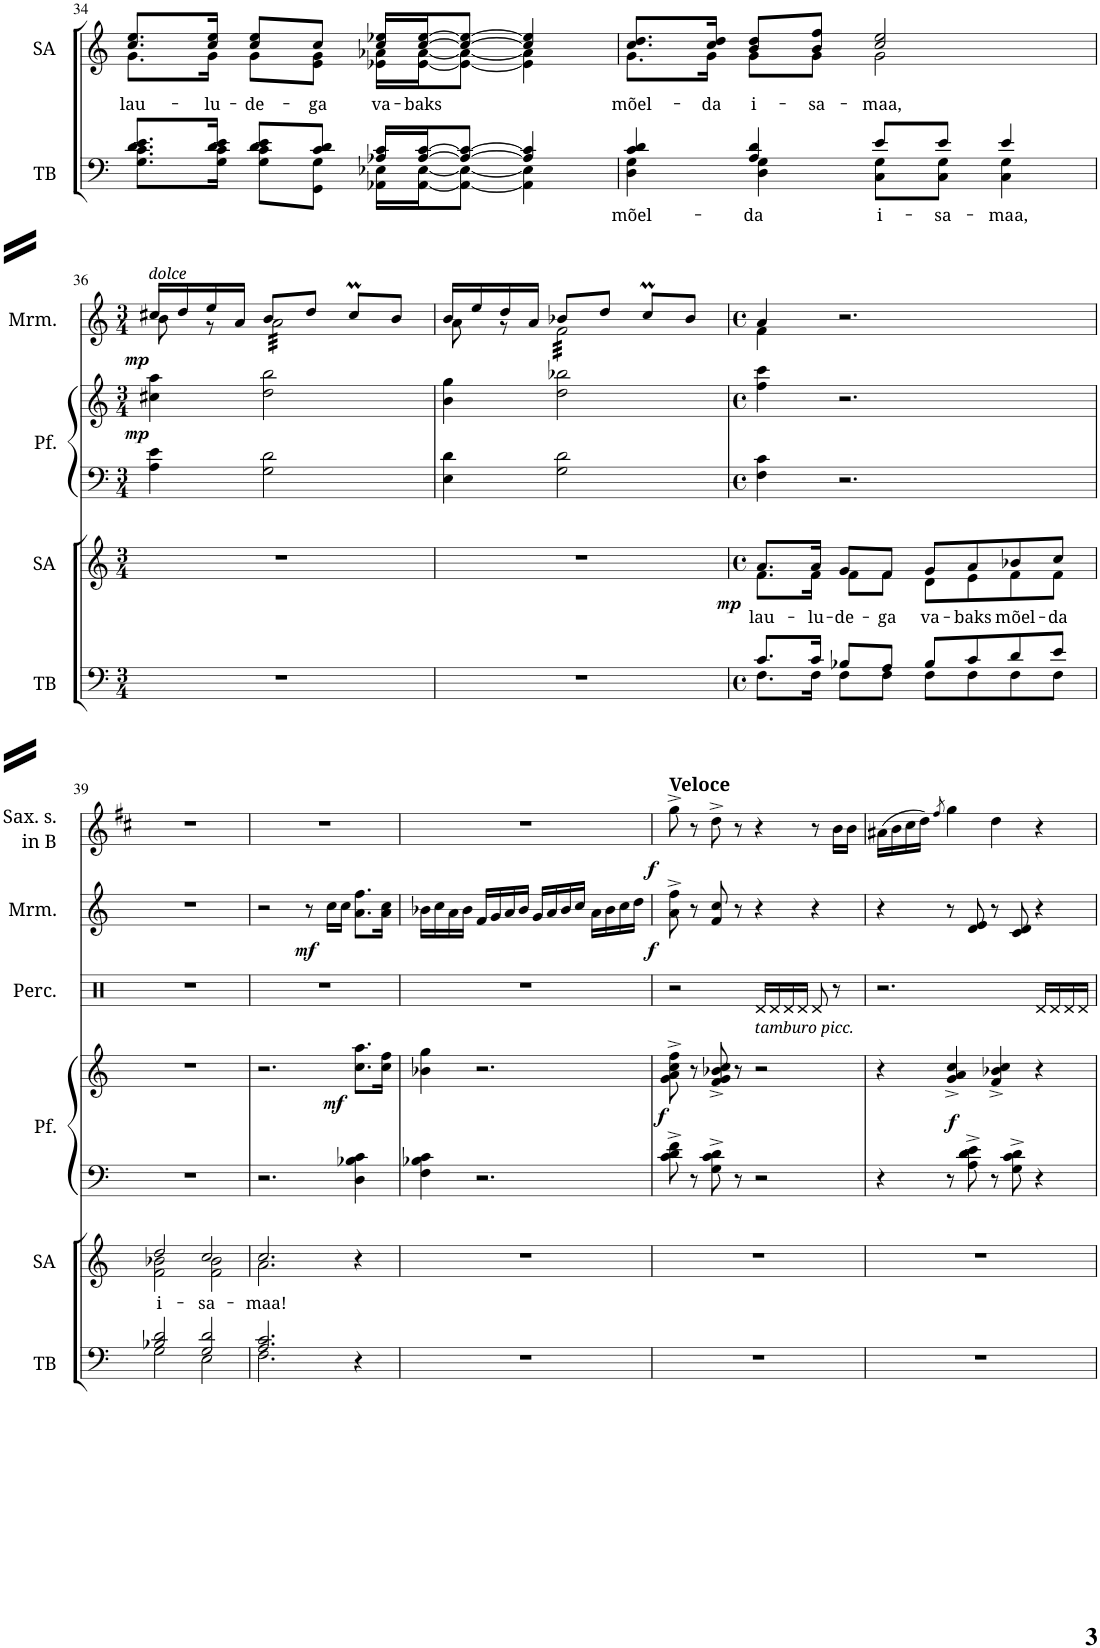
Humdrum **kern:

**kern	**text	**kern	**text	**dynam	**kern	**kern	**dynam	**kern	**dynam	**kern	**dynam
*part5	*part5	*part4	*part4	*part4	*part3	*part3	*part3	*part2	*part2	*part1	*part1
*staff6	*staff6	*staff5	*staff5	*staff5	*staff4	*staff3	*staff3/4	*staff2	*staff2	*staff1	*staff1
*I"Coro TB	*	*I"Coro SA	*	*	*I"Pianoforte	*	*	*I"Marimba	*	*I"Saxofono soprano in B	*
*I'TB	*	*I'SA	*	*	*I'Pf.	*	*	*I'Mrm.	*	*I'Sax. s. in B	*
!!LO:PB:g=z
*clefF4	*	*clefG2	*	*	*clefF4	*clefG2	*	*clefG2	*	*clefG2	*
*	*	*	*	*	*	*	*	*	*	*Trd1c2	*
*k[]	*	*k[]	*	*	*k[]	*k[]	*	*k[]	*	*k[f#c#]	*
*M4/4	*	*M4/4	*	*	*M4/4	*M4/4	*	*M4/4	*	*M4/4	*
=34	=34	=34	=34	=34	=34	=34	=34	=34	=34	=34	=34
*^	*	*	*	*	*	*	*	*	*	*	*
!	!	!	!	!LO:LY:b	!	!	!	!	!	!	!	!
*	*	*	*^	*	*	*	*	*	*	*	*	*
8.d/ 8.e/L	8.G\ 8.c\L	.	8.cc/ 8.ee/L	8.g\L	lau-	.	1r	1r	.	1r	.	1r	.
!	!	!	!	!	!LO:LY:b	!	!	!	!	!	!	!	!
16d/ 16e/Jk	16G\ 16c\Jk	.	16cc/ 16ee/Jk	16g\Jk	-lu-	.	.	.	.	.	.	.	.
!	!	!	!	!	!LO:LY:b	!	!	!	!	!	!	!	!
8d/ 8e/L	8G\ 8c\L	.	8cc/ 8ee/L	8g\L	-de-	.	.	.	.	.	.	.	.
!	!	!	!	!	!LO:LY:b	!	!	!	!	!	!	!	!
8c/ 8d/J	8GG\ 8G\J	.	8cc/J	8e\ 8g\J	-ga	.	.	.	.	.	.	.	.
!	!	!	!	!	!LO:LY:b	!	!	!	!	!	!	!	!
16A-X/ 16c/LL	16AA-X\ 16E-X\LL	.	16cc/ 16ee-X/LL	16e-X\ 16a-X\LL	va-	.	.	.	.	.	.	.	.
!	!	!	!	!	!LO:LY:b	!	!	!	!	!	!	!	!
[16A-/ [16c/J	[16AA-\ [16E-\J	.	[16cc/ [16ee-/J	[16e-\ [16a-\J	-baks	.	.	.	.	.	.	.	.
8A-/_ 8c/_J	8AA-\_ 8E-\_J	.	8cc/_ 8ee-/_J	8e-\_ 8a-\_J	.	.	.	.	.	.	.	.	.
4A-/] 4c/]	4AA-\] 4E-\]	.	4cc/] 4ee-/]	4e-\] 4a-\]	.	.	.	.	.	.	.	.	.
=35	=35	=35	=35	=35	=35	=35	=35	=35	=35	=35	=35	=35	=35
!	!	!LO:LY:b	!	!	!LO:LY:b	!	!	!	!	!	!	!	!
4c/ 4d/	4D\ 4G\	mõel-	8.cc/ 8.dd/L	8.g\L	mõel-	.	1r	1r	.	1r	.	1r	.
!	!	!	!	!	!LO:LY:b	!	!	!	!	!	!	!	!
.	.	.	16cc/ 16dd/Jk	16g\Jk	-da	.	.	.	.	.	.	.	.
!	!	!LO:LY:b	!	!	!LO:LY:b	!	!	!	!	!	!	!	!
4A/ 4d/	4D\ 4G\	-da	8b/ 8dd/L	8g\L	i-	.	.	.	.	.	.	.	.
!	!	!	!	!	!LO:LY:b	!	!	!	!	!	!	!	!
.	.	.	8b/ 8ff/J	8g\J	-sa-	.	.	.	.	.	.	.	.
!	!	!LO:LY:b	!	!	!LO:LY:b	!	!	!	!	!	!	!	!
8e/L	8C\ 8G\L	i-	2cc/ 2ee/	2g\	-maa,	.	.	.	.	.	.	.	.
!	!	!LO:LY:b	!	!	!	!	!	!	!	!	!	!	!
8e/J	8C\ 8G\J	-sa-	.	.	.	.	.	.	.	.	.	.	.
!	!	!LO:LY:b	!	!	!	!	!	!	!	!	!	!	!
4e/	4C\ 4G\	-maa,	.	.	.	.	.	.	.	.	.	.	.
*v	*v	*	*	*	*	*	*	*	*	*	*	*	*
*	*	*v	*v	*	*	*	*	*	*	*	*	*
!!LO:LB:g=z
=36	=36	=36	=36	=36	=36	=36	=36	=36	=36	=36	=36
*M3/4	*	*M3/4	*	*	*M3/4	*M3/4	*	*M3/4	*	*M3/4	*
*^	*	*	*	*	*	*	*	*^	*	*	*
!	!	!	!	!	!	!	!	!	!LO:TX:a:i:t=dolce	!	!	!	!
!	!	!	!	!	!	!	!	!LO:DY:b	!	!	!LO:DY:b	!	!
*v	*v	*	*	*	*	*	*	*	*	*	*	*	*
2.r	.	2.r	.	.	4A\ 4e\	4cc#X\ 4aa\	mp	16cc#X/LL	8b\	mp	2.r	.
.	.	.	.	.	.	.	.	16dd/	.	.	.	.
.	.	.	.	.	.	.	.	16ee/	8r	.	.	.
.	.	.	.	.	.	.	.	16a/JJ	.	.	.	.
*	*	*	*	*	*	*	*	*tremolo	*	*	*	*
.	.	.	.	.	2G\ 2d\	2dd\ 2bb\	.	8b/L	32a\LLL	.	.	.
.	.	.	.	.	.	.	.	.	32a\	.	.	.
.	.	.	.	.	.	.	.	.	32a\	.	.	.
.	.	.	.	.	.	.	.	.	32a\	.	.	.
.	.	.	.	.	.	.	.	8dd/J	32a\	.	.	.
.	.	.	.	.	.	.	.	.	32a\	.	.	.
.	.	.	.	.	.	.	.	.	32a\	.	.	.
.	.	.	.	.	.	.	.	.	32a\	.	.	.
.	.	.	.	.	.	.	.	8cc#m/L	32a\	.	.	.
.	.	.	.	.	.	.	.	.	32a\	.	.	.
.	.	.	.	.	.	.	.	.	32a\	.	.	.
.	.	.	.	.	.	.	.	.	32a\	.	.	.
.	.	.	.	.	.	.	.	8b/J	32a\	.	.	.
.	.	.	.	.	.	.	.	.	32a\	.	.	.
.	.	.	.	.	.	.	.	.	32a\	.	.	.
.	.	.	.	.	.	.	.	.	32a\JJJ	.	.	.
*	*	*	*	*	*	*	*	*Xtremolo	*	*	*	*
=37	=37	=37	=37	=37	=37	=37	=37	=37	=37	=37	=37	=37
2.r	.	2.r	.	.	4E\ 4d\	4b\ 4gg\	.	16b/LL	8a\	.	2.r	.
.	.	.	.	.	.	.	.	16ee/	.	.	.	.
.	.	.	.	.	.	.	.	16dd/	8r	.	.	.
.	.	.	.	.	.	.	.	16a/JJ	.	.	.	.
*	*	*	*	*	*	*	*	*tremolo	*	*	*	*
.	.	.	.	.	2G\ 2d\	2dd\ 2bb-X\	.	8b-X/L	32f\LLL	.	.	.
.	.	.	.	.	.	.	.	.	32f\	.	.	.
.	.	.	.	.	.	.	.	.	32f\	.	.	.
.	.	.	.	.	.	.	.	.	32f\	.	.	.
.	.	.	.	.	.	.	.	8dd/J	32f\	.	.	.
.	.	.	.	.	.	.	.	.	32f\	.	.	.
.	.	.	.	.	.	.	.	.	32f\	.	.	.
.	.	.	.	.	.	.	.	.	32f\	.	.	.
.	.	.	.	.	.	.	.	8ccM/L	32f\	.	.	.
.	.	.	.	.	.	.	.	.	32f\	.	.	.
.	.	.	.	.	.	.	.	.	32f\	.	.	.
.	.	.	.	.	.	.	.	.	32f\	.	.	.
.	.	.	.	.	.	.	.	8b-/J	32f\	.	.	.
.	.	.	.	.	.	.	.	.	32f\	.	.	.
.	.	.	.	.	.	.	.	.	32f\	.	.	.
.	.	.	.	.	.	.	.	.	32f\JJJ	.	.	.
*	*	*	*	*	*	*	*	*Xtremolo	*	*	*	*
=38	=38	=38	=38	=38	=38	=38	=38	=38	=38	=38	=38	=38
*M4/4	*	*M4/4	*	*	*M4/4	*M4/4	*	*M4/4	*	*	*M4/4	*
*met(c)	*	*met(c)	*	*	*met(c)	*met(c)	*	*met(c)	*	*	*met(c)	*
*^	*	*	*	*	*	*	*	*	*	*	*	*
!	!	!	!	!LO:LY:b	!LO:DY:b	!	!	!	!	!	!	!	!
*	*	*	*^	*	*	*	*	*	*	*	*	*	*
8.c/L	8.F\L	.	8.a/L	8.f\L	lau-	mp	4F\ 4c\	4ff\ 4ccc\	.	4a/	4f\	.	1r	.
!	!	!	!	!	!LO:LY:b	!	!	!	!	!	!	!	!	!
16c/Jk	16F\Jk	.	16a/Jk	16f\Jk	-lu-	.	.	.	.	.	.	.	.	.
!	!	!	!	!	!LO:LY:b	!	!	!	!	!	!	!	!	!
8B-X/L	8F\L	.	8g/L	8f\L	-de-	.	2.r	2.r	.	2.r	2.ryy	.	.	.
!	!	!	!	!	!LO:LY:b	!	!	!	!	!	!	!	!	!
8A/J	8F\J	.	8f/J	8f\J	-ga	.	.	.	.	.	.	.	.	.
!	!	!	!	!	!LO:LY:b	!	!	!	!	!	!	!	!	!
8B-/L	8F\L	.	8g/L	8d\L	va-	.	.	.	.	.	.	.	.	.
!	!	!	!	!	!LO:LY:b	!	!	!	!	!	!	!	!	!
8c/	8F\	.	8a/	8e\	-baks	.	.	.	.	.	.	.	.	.
!	!	!	!	!	!LO:LY:b	!	!	!	!	!	!	!	!	!
8d/	8F\	.	8b-X/	8f\	mõel-	.	.	.	.	.	.	.	.	.
!	!	!	!	!	!LO:LY:b	!	!	!	!	!	!	!	!	!
8e/J	8F\J	.	8cc/J	8f\J	-da	.	.	.	.	.	.	.	.	.
*	*	*	*	*	*	*	*	*	*	*v	*v	*	*	*
!!LO:LB:g=z
=39	=39	=39	=39	=39	=39	=39	=39	=39	=39	=39	=39	=39	=39
!	!	!	!	!	!LO:LY:b	!	!	!	!	!	!	!	!
2B-X/ 2d/	2G\	.	2dd/	2f\ 2b-X\	i-	.	1r	1r	.	1r	.	1r	.
!	!	!	!	!	!LO:LY:b	!	!	!	!	!	!	!	!
2G/ 2d/	2E\	.	2cc/	2f\ 2b-\	-sa-	.	.	.	.	.	.	.	.
=40	=40	=40	=40	=40	=40	=40	=40	=40	=40	=40	=40	=40	=40
!	!	!	!	!	!LO:LY:b	!	!	!	!	!	!	!	!
2.A/ 2.c/	2.F\	.	2.cc/	2.a\	-maa!	.	2.r	2.r	.	2r	.	1r	.
.	.	.	.	.	.	.	.	.	.	8r	.	.	.
!	!	!	!	!	!	!	!	!	!	!	!LO:DY:b	!	!
.	.	.	.	.	.	.	.	.	.	16cc\LL	mf	.	.
.	.	.	.	.	.	.	.	.	.	16cc\JJ	.	.	.
!	!	!	!	!	!	!	!	!	!LO:DY:b	!	!	!	!
4r	4ryy	.	4r	4ryy	.	.	4D\ 4B-X\ 4c\	8.cc\ 8.aa\L	mf	8.a\ 8.ff\L	.	.	.
.	.	.	.	.	.	.	.	16cc\ 16ff\Jk	.	16a\ 16cc\Jk	.	.	.
*v	*v	*	*	*	*	*	*	*	*	*	*	*	*
*	*	*v	*v	*	*	*	*	*	*	*	*	*
=41	=41	=41	=41	=41	=41	=41	=41	=41	=41	=41	=41
1r	.	1r	.	.	4F\ 4B-X\ 4c\	4b-X\ 4gg\	.	16b-X\LL	.	1r	.
.	.	.	.	.	.	.	.	16cc\	.	.	.
.	.	.	.	.	.	.	.	16a\	.	.	.
.	.	.	.	.	.	.	.	16b-\JJ	.	.	.
.	.	.	.	.	2.r	2.r	.	16f/LL	.	.	.
.	.	.	.	.	.	.	.	16g/	.	.	.
.	.	.	.	.	.	.	.	16a/	.	.	.
.	.	.	.	.	.	.	.	16b-/JJ	.	.	.
.	.	.	.	.	.	.	.	16g/LL	.	.	.
.	.	.	.	.	.	.	.	16a/	.	.	.
.	.	.	.	.	.	.	.	16b-/	.	.	.
.	.	.	.	.	.	.	.	16cc/JJ	.	.	.
.	.	.	.	.	.	.	.	16a\LL	.	.	.
.	.	.	.	.	.	.	.	16b-\	.	.	.
.	.	.	.	.	.	.	.	16cc\	.	.	.
.	.	.	.	.	.	.	.	16dd\JJ	.	.	.
=42	=42	=42	=42	=42	=42	=42	=42	=42	=42	=42	=42
!	!	!	!	!	!	!	!	!	!	!LO:TX:a:B:t=Veloce	!
!	!	!	!	!	!	!	!LO:DY:b	!	!LO:DY:b	!	!LO:DY:b
1r	.	1r	.	.	8c\^ 8d\^ 8f\^	8g\^ 8a\^ 8cc\^ 8ff\^	f	8a\^ 8ff\^	f	8gg^\	f
.	.	.	.	.	8r	8r	.	8r	.	8r	.
.	.	.	.	.	8G\^ 8c\^ 8d\^	8f/^ 8g/^ 8b-X/^ 8cc/^	.	8f/ 8cc/	.	8dd^\	.
.	.	.	.	.	8r	8r	.	8r	.	8r	.
.	.	.	.	.	2r	2r	.	4r	.	4r	.
.	.	.	.	.	.	.	.	4r	.	8r	.
.	.	.	.	.	.	.	.	.	.	16b\LL	.
.	.	.	.	.	.	.	.	.	.	16b\JJ	.
=43	=43	=43	=43	=43	=43	=43	=43	=43	=43	=43	=43
1r	.	1r	.	.	4r	4r	.	4r	.	(16a#X\LL	.
.	.	.	.	.	.	.	.	.	.	16b\	.
.	.	.	.	.	.	.	.	.	.	16cc#\	.
.	.	.	.	.	.	.	.	.	.	16dd\JJ)	.
.	.	.	.	.	.	.	.	.	.	8qff#/	.
!	!	!	!	!	!	!	!LO:DY:b	!	!	!	!
.	.	.	.	.	8r	4g/^ 4a/^ 4cc/^	f	8r	.	4gg\	.
.	.	.	.	.	8A\^ 8d\^ 8e\^	.	.	8d/ 8e/	.	.	.
.	.	.	.	.	8r	4f/^ 4b-X/^ 4cc/^	.	8r	.	4dd\	.
.	.	.	.	.	8G\^ 8c\^ 8d\^	.	.	8c/ 8d/	.	.	.
.	.	.	.	.	4r	4r	.	4r	.	4r	.
=	=	=	=	=	=	=	=	=	=	=	=
*-	*-	*-	*-	*-	*-	*-	*-	*-	*-	*-	*-
